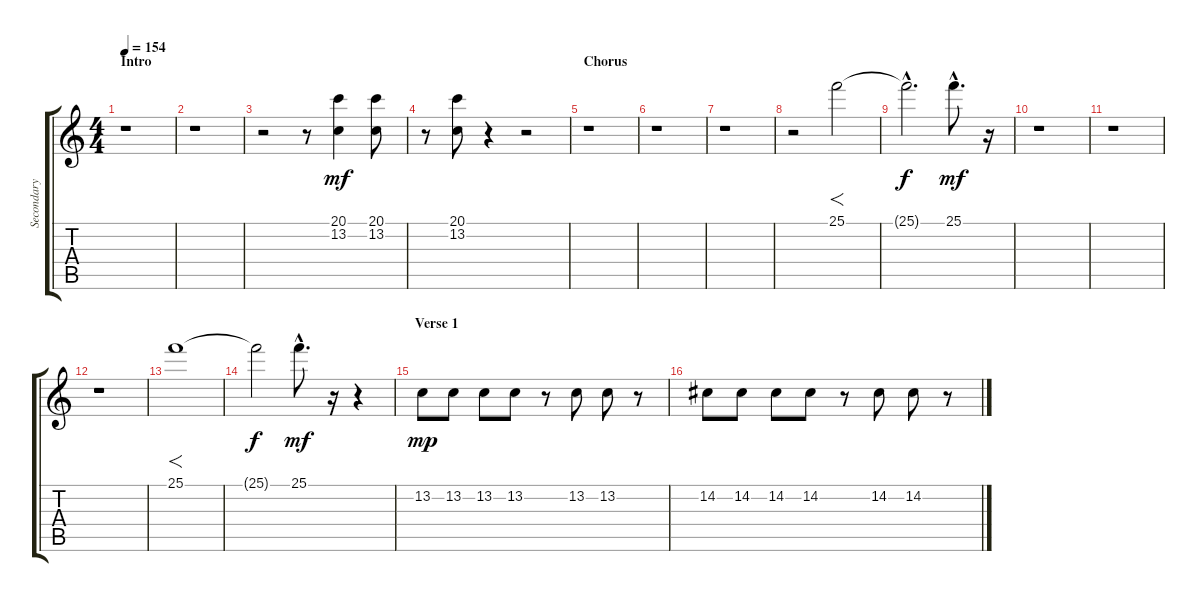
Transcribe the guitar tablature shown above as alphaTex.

\track ("Secondary Keyboards" "Secondary ") {instrument brasssection}
\staff {score tabs}
\tuning (E4 B3 G3 D3 A2 E2) {hide}
\ts (4 4)
\section ("" "Intro")
\tempo 154
\clef g2
\ks c
r.1{dy mf instrument brasssection} |
r.1 |
r.2 r.8 (20.1 13.2).4{instrument orchestrahit} (20.1 13.2).8 |
r.8 (20.1 13.2).8 r.4 r.2 |
\section ("" "Chorus")
r.1 |
r.1 |
r.1 |
r.2 25.1.2{f instrument stringensemble1} |
25.1{hac t}.2{d dy f} 25.1{hac}.8{d dy mf} r.16 |
r.1 |
r.1 |
r.1 |
25.1.1{f instrument stringensemble1} |
25.1{t}.2{dy f} 25.1{hac}.8{d dy mf} r.16 r.4 |
\section ("" "Verse 1")
13.2.8{dy mp instrument brasssection} 13.2.8 13.2.8 13.2.8 r.8 13.2.8 13.2.8 r.8 |
14.2.8 14.2.8 14.2.8 14.2.8 r.8 14.2.8 14.2.8 r.8
